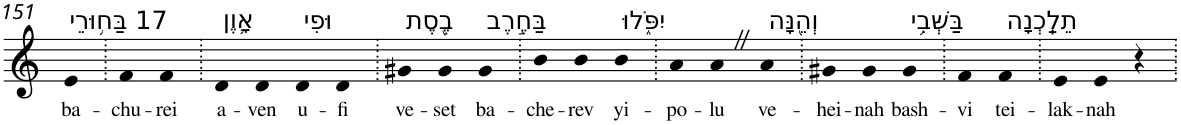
**kern	**text
*part1	*part1
*staff1	*staff1
*I"Piano	*
*I'Pno	*
!!LO:PB:g=z
*clefG2	*
*k[]	*
=151	=151
!LO:TX:a:t=17 בַּח֥וּרֵי	!
!	!LO:LY:b
4e	ba-
=152.	=152.
!	!LO:LY:b
4f	-chu-
!	!LO:LY:b
4f	-rei
=153.	=153.
!LO:TX:a:t=אָ֛וֶן	!
!	!LO:LY:b
4d	a-
!	!LO:LY:b
4d	-ven
!LO:TX:a:t=וּפִי	!
!	!LO:LY:b
4d	u-
!	!LO:LY:b
4d	-fi
=154.	=154.
!LO:TX:a:t=בֶ֖סֶת	!
!	!LO:LY:b
4g#X	ve-
!	!LO:LY:b
4g#	-set
!LO:TX:a:t=בַּחֶ֣רֶב	!
!	!LO:LY:b
4g#	ba-
=155.	=155.
!	!LO:LY:b
4b	-che-
!	!LO:LY:b
4b	-rev
!LO:TX:a:t=יִפֹּ֑לוּ	!
!	!LO:LY:b
4b	yi-
=156.	=156.
!	!LO:LY:b
4a	-po-
!	!LO:LY:b
4aZ	-lu
!LO:TX:a:t=וְהֵ֖נָּה	!
!	!LO:LY:b
4a	ve-
=157.	=157.
!	!LO:LY:b
4g#X	-hei-
!	!LO:LY:b
4g#	-nah
!LO:TX:a:t=בַּשְּׁבִ֥י	!
!	!LO:LY:b
4g#	bash-
=158.	=158.
!	!LO:LY:b
4f	-vi
!LO:TX:a:t=תֵלַֽכְנָה	!
!	!LO:LY:b
4f	tei-
=159.	=159.
!	!LO:LY:b
4e	-lak-
!	!LO:LY:b
4e	-nah
4r	.
=.	=.
*-	*-
